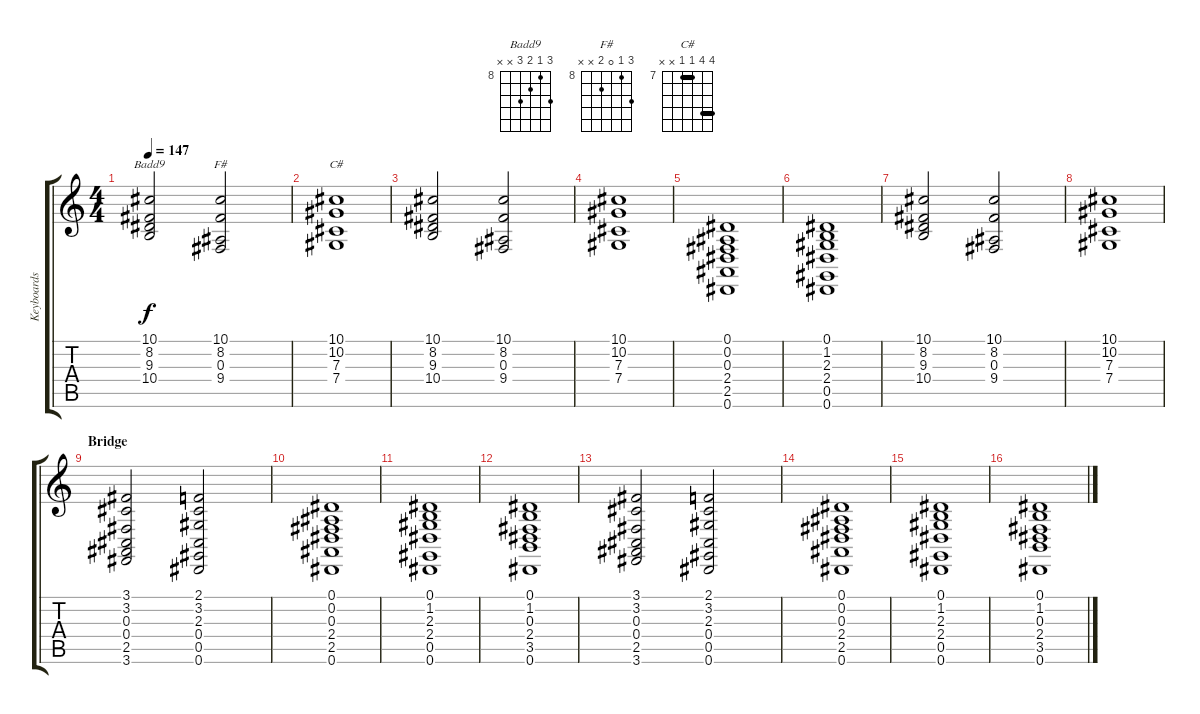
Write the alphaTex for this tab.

\track ("Keyboards" "Keyboards") {instrument stringensemble1}
\staff {score tabs}
\tuning (Eb4 Bb3 Gb3 Db3 Ab2 Eb2) {hide}
\chord ("Badd9" 10 8 9 10 x x) {firstfret 8}
\chord ("F#" 10 8 0 9 x x) {firstfret 8}
\chord ("C#" 10 10 7 7 x x) {firstfret 7 barre (7 10)}
\ts (4 4)
\tempo 147
\clef g2
\ks c
(10.1 8.2 9.3 10.4).2{ch "Badd9" dy f} (10.1 8.2 0.3 9.4).2{ch "F#"} |
(10.1 10.2 7.3 7.4).1{ch "C#"} |
(10.1 8.2 9.3 10.4).2 (10.1 8.2 0.3 9.4).2 |
(10.1 10.2 7.3 7.4).1 |
(0.1 0.2 0.3 2.4 2.5 0.6).1 |
(0.1 1.2 2.3 2.4 0.5 0.6).1 |
(10.1 8.2 9.3 10.4).2 (10.1 8.2 0.3 9.4).2 |
(10.1 10.2 7.3 7.4).1 |
\section ("" "Bridge")
(3.1 3.2 0.3 0.4 2.5 3.6).2 (2.1 3.2 2.3 0.4 0.5 0.6).2 |
(0.1 0.2 0.3 2.4 2.5 0.6).1 |
(0.1 1.2 2.3 2.4 0.5 0.6).1 |
(0.1 1.2 0.3 2.4 3.5 0.6).1 |
(3.1 3.2 0.3 0.4 2.5 3.6).2 (2.1 3.2 2.3 0.4 0.5 0.6).2 |
(0.1 0.2 0.3 2.4 2.5 0.6).1 |
(0.1 1.2 2.3 2.4 0.5 0.6).1 |
(0.1 1.2 0.3 2.4 3.5 0.6).1
